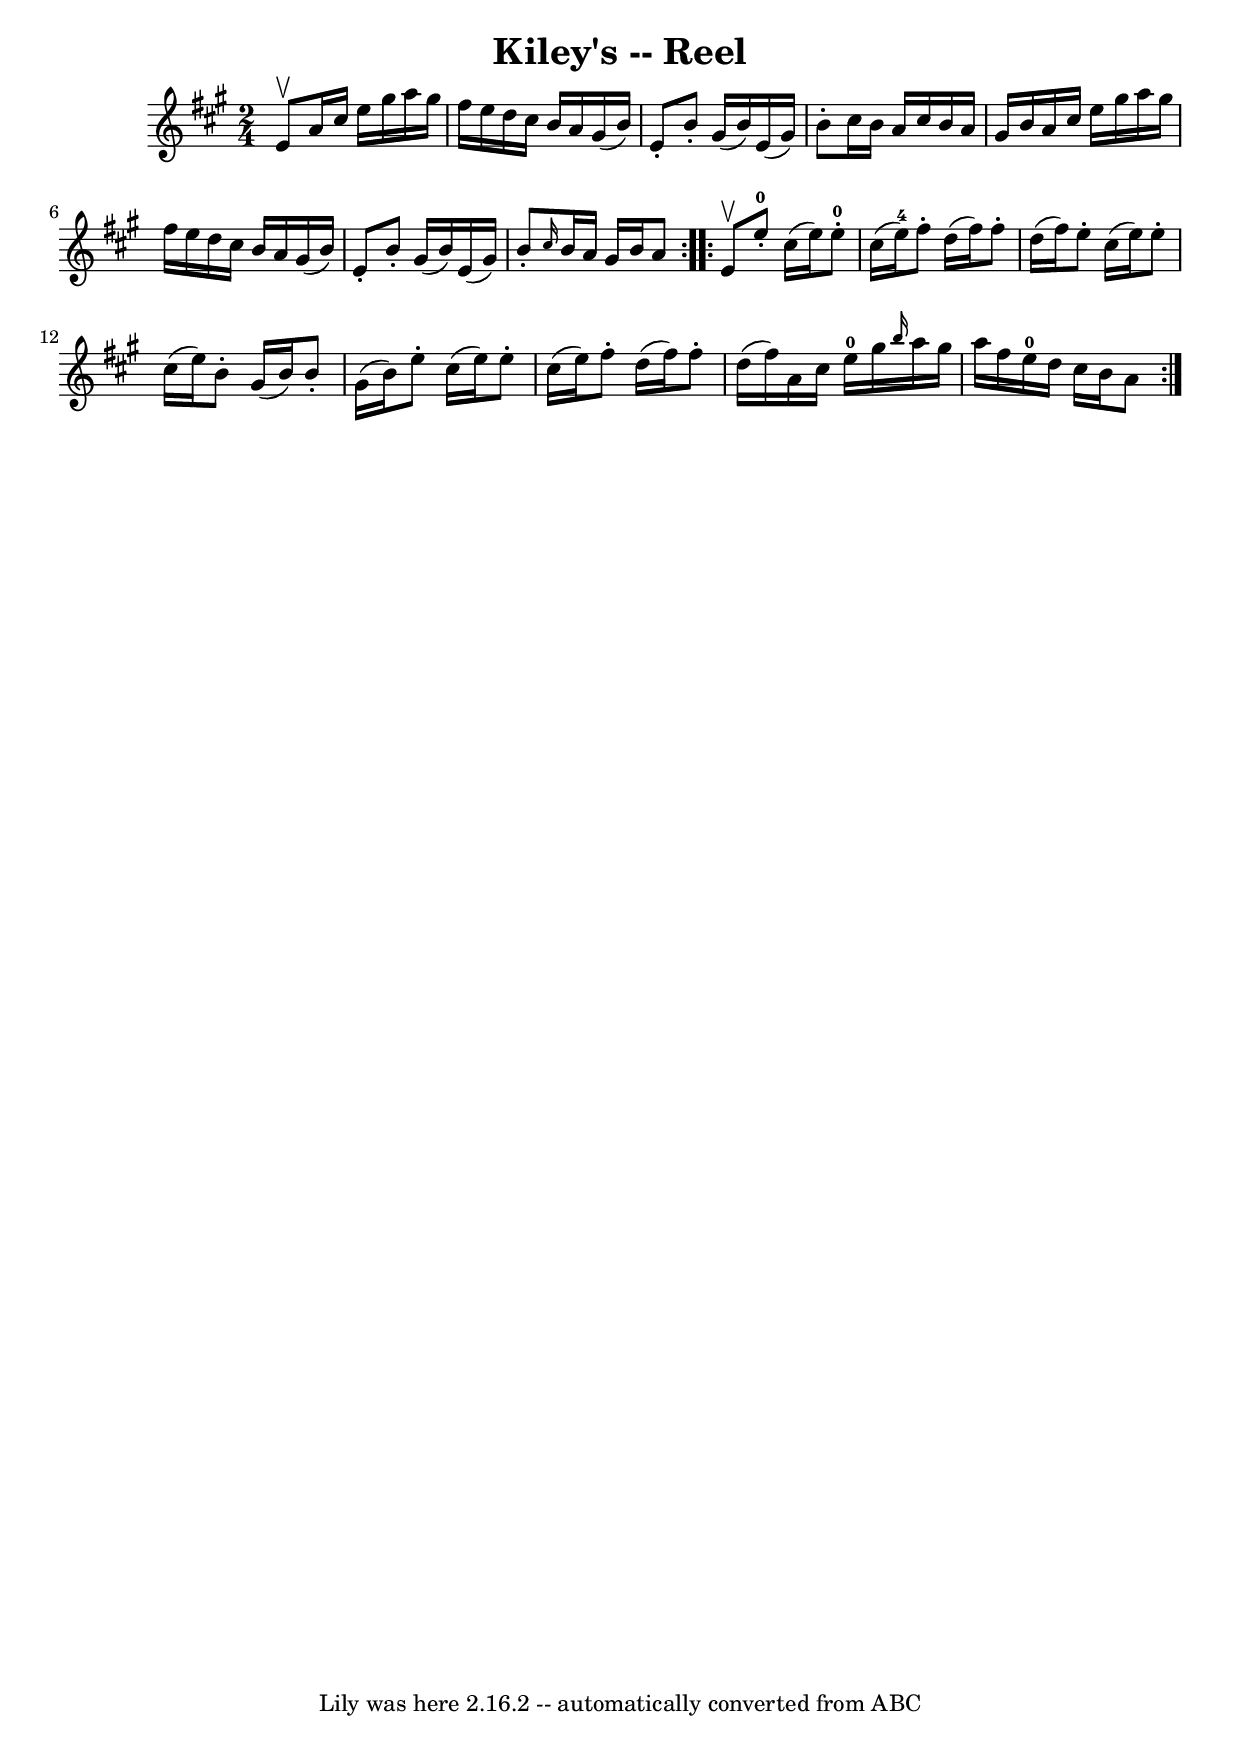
\version "2.16.2"
\include "Mammoth.ily"
\header {
  %% book = "Ryan's Mammoth Collection"
  crossRefNumber = "1"
  footnotes = "\\\\243"
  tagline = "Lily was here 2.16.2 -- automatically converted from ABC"
  title = "Kiley's -- Reel"

}
voicedefault =  {



  \repeat volta 2 {

    \time 2/4 
    \key a \major
    e'8^\upbow |
    a'16 cis''16 e''16    
    gis''16 a''16 gis''16 fis''16 e''16    |
    d''16 cis''16  
    b'16 a'16 gis'16 (b'16) e'8 -.   |
    b'8 -. gis'16 (
    b'16) e'16 (gis'16) b'8 -.   |
    cis''16 b'16 a'16    
    cis''16 b'16 a'16 gis'16 b'16    |
    a'16 cis''16    
    e''16 gis''16 a''16 gis''16 fis''16 e''16    |
    d''16    
    cis''16 b'16 a'16 gis'16 (b'16) e'8 -.   |
    b'8 -.   
    gis'16 (b'16) e'16 (gis'16) b'8 -.   |
    \grace {    
      cis''16  
    } b'16 a'16 gis'16 b'16 a'8  
  }     
  \repeat volta 2 {
    
    e'8^\upbow |
    e''8-0-. cis''16 (e''16) e''8-0-.  
    cis''16 (e''16-4)   |
    fis''8 -. d''16 (fis''16)   
    fis''8 -. d''16 (fis''16)   |
    e''8 -. cis''16 (e''16  
    -) e''8 -. cis''16 (e''16)   |
    b'8 -. gis'16 (b'16)  
    b'8 -. gis'16 (b'16)   |
    e''8 -. cis''16 (e''16)   
    e''8 -. cis''16 (e''16)   |
    fis''8 -. d''16 (fis''16)  
    fis''8 -. d''16 (fis''16)   |
    a'16 cis''16 e''16-0 
    gis''16  \grace { b''16  
		    } a''16 gis''16 a''16 fis''16    
    |
    e''16-0 d''16 cis''16 b'16 a'8    
  }   

}

\score{
  <<

    \context Staff="default"
    {
      \voicedefault 
      
    }

  >>
  \layout {
    
  }
  \midi {
  }

}
